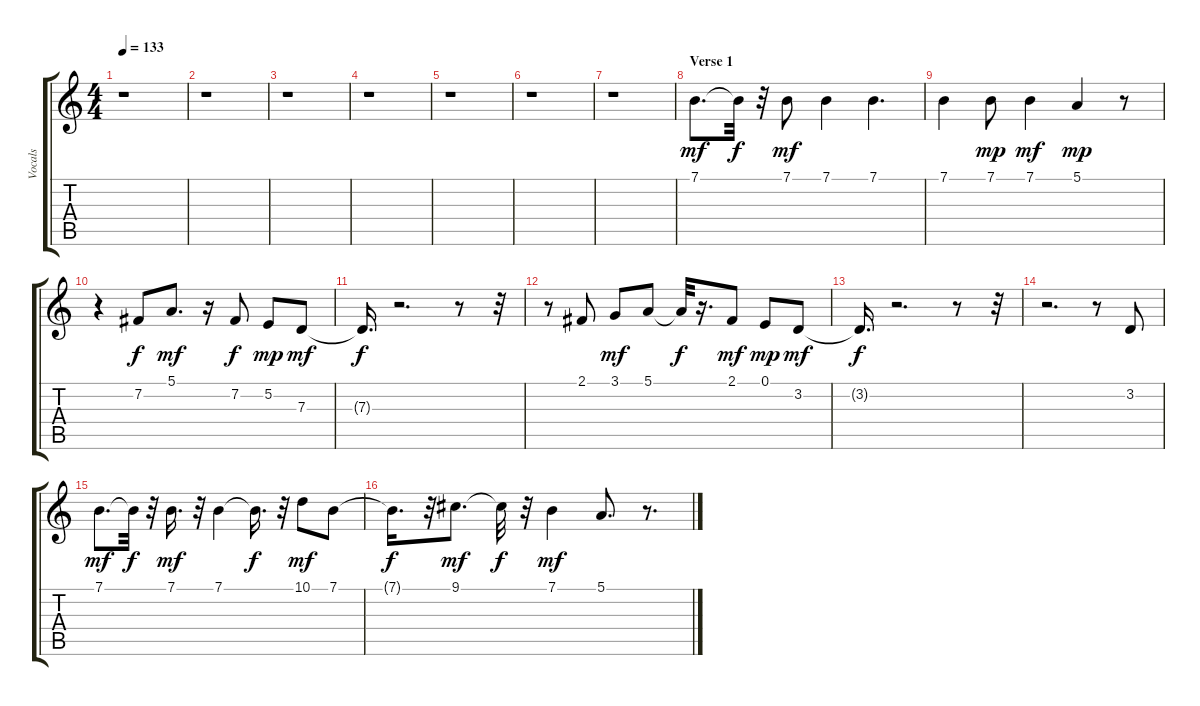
\track ("Vocals" "Vocals") {instrument whistle}
\staff {score tabs}
\tuning (E4 B3 G3 D3 A2 E2) {hide}
\ts (4 4)
\tempo 133
\clef g2
\ks c
r.1{dy mf} |
r.1 |
r.1 |
r.1 |
r.1 |
r.1 |
r.1 |
\section ("" "Verse 1")
7.1.8{d} 7.1{t}.32{dy f} r.32 7.1.8{dy mf} 7.1.4 7.1.4{d} |
7.1.4 7.1.8{dy mp} 7.1.4{dy mf} 5.1.4{dy mp} r.8 |
r.4 7.2.8{dy f} 5.1.8{d dy mf} r.16 7.2.8{dy f} 5.2.8{dy mp} 7.3.8{dy mf} |
7.3{t}.16{d dy f} r.2{d} r.8 r.32 |
r.8 2.1.8 3.1.8{dy mf} 5.1.8 5.1{t}.32{dy f} r.16{d} 2.1.8{dy mf} 0.1.8{dy mp} 3.2.8{dy mf} |
3.2{t}.16{d dy f} r.2{d} r.8 r.32 |
r.2{d} r.8 3.2.8 |
7.1.8{d dy mf} 7.1{t}.32{dy f} r.32 7.1.16{d dy mf} r.32 7.1.4 7.1{t}.16{d dy f} r.32 10.1.8{dy mf} 7.1.8 |
7.1{t}.16{d dy f} r.32 9.1.8{d dy mf} 9.1{t}.32{dy f} r.32 7.1.4{dy mf} 5.1.8{d} r.8{d}
